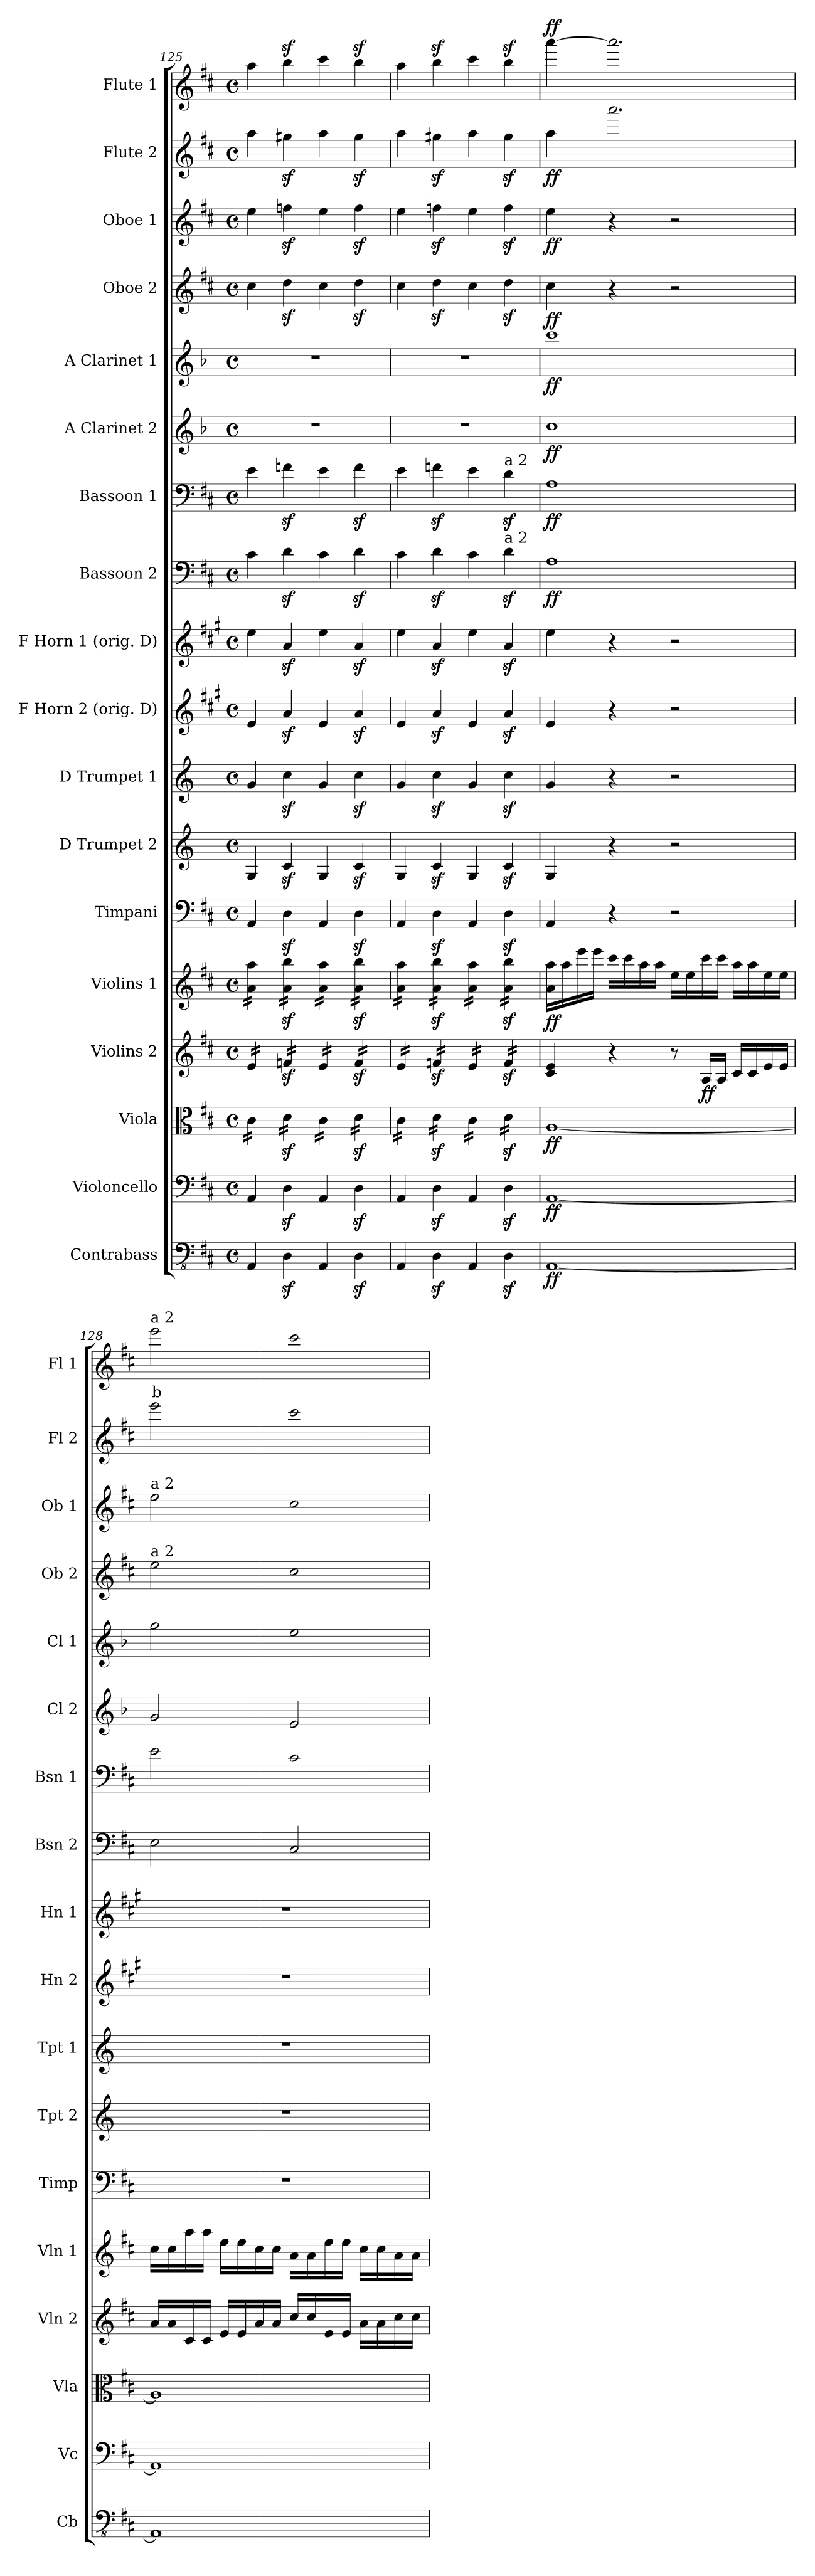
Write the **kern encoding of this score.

**kern	**dynam	**kern	**dynam	**kern	**dynam	**kern	**dynam	**kern	**dynam	**kern	**kern	**kern	**kern	**kern	**kern	**dynam	**kern	**dynam	**kern	**dynam	**kern	**dynam	**kern	**dynam	**kern	**dynam	**kern	**dynam	**kern	**text	**dynam
*part18	*part18	*part17	*part17	*part16	*part16	*part15	*part15	*part14	*part14	*part13	*part12	*part11	*part10	*part9	*part8	*part8	*part7	*part7	*part6	*part6	*part5	*part5	*part4	*part4	*part3	*part3	*part2	*part2	*part1	*part1	*part1
*staff18	*staff18	*staff17	*staff17	*staff16	*staff16	*staff15	*staff15	*staff14	*staff14	*staff13	*staff12	*staff11	*staff10	*staff9	*staff8	*staff8	*staff7	*staff7	*staff6	*staff6	*staff5	*staff5	*staff4	*staff4	*staff3	*staff3	*staff2	*staff2	*staff1	*staff1	*staff1
*I"Contrabass	*	*I"Violoncello	*	*I"Viola	*	*I"Violins 2	*	*I"Violins 1	*	*I"Timpani	*I"D Trumpet 2	*I"D Trumpet 1	*I"F Horn 2 (orig.  D)	*I"F Horn 1 (orig.  D)	*I"Bassoon 2	*	*I"Bassoon 1	*	*I"A Clarinet 2	*	*I"A Clarinet 1	*	*I"Oboe 2	*	*I"Oboe 1	*	*I"Flute 2	*	*I"Flute 1	*	*
*I'Cb	*	*I'Vc	*	*I'Vla	*	*I'Vln 2	*	*I'Vln 1	*	*I'Timp	*I'Tpt 2	*I'Tpt 1	*I'Hn 2	*I'Hn 1	*I'Bsn 2	*	*I'Bsn 1	*	*I'Cl 2	*	*I'Cl 1	*	*I'Ob 2	*	*I'Ob 1	*	*I'Fl 2	*	*I'Fl 1	*	*
*clefFv4	*	*clefF4	*	*clefC3	*	*clefG2	*	*clefG2	*	*clefF4	*clefG2	*clefG2	*clefG2	*clefG2	*clefF4	*	*clefF4	*	*clefG2	*	*clefG2	*	*clefG2	*	*clefG2	*	*clefG2	*	*clefG2	*	*
*	*	*	*	*	*	*	*	*	*	*	*ITrd-1c-2	*ITrd-1c-2	*ITrd4c7	*ITrd4c7	*	*	*	*	*ITrd2c3	*	*ITrd2c3	*	*	*	*	*	*	*	*	*	*
*k[f#c#]	*	*k[f#c#]	*	*k[f#c#]	*	*k[f#c#]	*	*k[f#c#]	*	*k[f#c#]	*k[f#c#]	*k[f#c#]	*k[f#c#]	*k[f#c#]	*k[f#c#]	*	*k[f#c#]	*	*k[f#c#]	*	*k[f#c#]	*	*k[f#c#]	*	*k[f#c#]	*	*k[f#c#]	*	*k[f#c#]	*	*
*M4/4	*	*M4/4	*	*M4/4	*	*M4/4	*	*M4/4	*	*M4/4	*M4/4	*M4/4	*M4/4	*M4/4	*M4/4	*	*M4/4	*	*M4/4	*	*M4/4	*	*M4/4	*	*M4/4	*	*M4/4	*	*M4/4	*	*
*met(c)	*	*met(c)	*	*met(c)	*	*met(c)	*	*met(c)	*	*met(c)	*met(c)	*met(c)	*met(c)	*met(c)	*met(c)	*	*met(c)	*	*met(c)	*	*met(c)	*	*met(c)	*	*met(c)	*	*met(c)	*	*met(c)	*	*
=125	=125	=125	=125	=125	=125	=125	=125	=125	=125	=125	=125	=125	=125	=125	=125	=125	=125	=125	=125	=125	=125	=125	=125	=125	=125	=125	=125	=125	=125	=125	=125
*	*	*	*	*tremolo	*	*	*	*	*	*	*	*	*	*	*	*	*	*	*	*	*	*	*	*	*	*	*	*	*	*	*
*	*	*	*	*	*	*tremolo	*	*	*	*	*	*	*	*	*	*	*	*	*	*	*	*	*	*	*	*	*	*	*	*	*
*	*	*	*	*	*	*	*	*tremolo	*	*	*	*	*	*	*	*	*	*	*	*	*	*	*	*	*	*	*	*	*	*	*
4AAA/	.	4AA/	.	16c#\LL	.	16e/LL	.	16a\ 16aa\LL	.	4AA/	4A/	4a/	4A/	4a\	4c#\	.	4e\	.	1r	.	1r	.	4cc#\	.	4ee\	.	4aa\	.	4aa\	.	.
.	.	.	.	16c#\	.	16e/	.	16a\ 16aa\	.	.	.	.	.	.	.	.	.	.	.	.	.	.	.	.	.	.	.	.	.	.	.
.	.	.	.	16c#\	.	16e/	.	16a\ 16aa\	.	.	.	.	.	.	.	.	.	.	.	.	.	.	.	.	.	.	.	.	.	.	.
.	.	.	.	16c#\JJ	.	16e/JJ	.	16a\ 16aa\JJ	.	.	.	.	.	.	.	.	.	.	.	.	.	.	.	.	.	.	.	.	.	.	.
4DDz<\	.	4Dz<\	.	16dz<\LL	.	16fnz</LL	.	16a\z< 16bb\z<LL	.	4Dz<\	4dz</	4ddz<\	4dz</	4dz</	4dz<\	.	4fnz<\	.	.	.	.	.	4ddz<\	.	4ffnz<\	.	4gg#Xz<\	.	4bbz<\	.	.
.	.	.	.	16dz<\	.	16fnz</	.	16a\z< 16bb\z<	.	.	.	.	.	.	.	.	.	.	.	.	.	.	.	.	.	.	.	.	.	.	.
.	.	.	.	16dz<\	.	16fnz</	.	16a\z< 16bb\z<	.	.	.	.	.	.	.	.	.	.	.	.	.	.	.	.	.	.	.	.	.	.	.
.	.	.	.	16dz<\JJ	.	16fnz</JJ	.	16a\z< 16bb\z<JJ	.	.	.	.	.	.	.	.	.	.	.	.	.	.	.	.	.	.	.	.	.	.	.
4AAA/	.	4AA/	.	16c#\LL	.	16e/LL	.	16a\ 16aa\LL	.	4AA/	4A/	4a/	4A/	4a\	4c#\	.	4e\	.	.	.	.	.	4cc#\	.	4ee\	.	4aa\	.	4ccc#\	.	.
.	.	.	.	16c#\	.	16e/	.	16a\ 16aa\	.	.	.	.	.	.	.	.	.	.	.	.	.	.	.	.	.	.	.	.	.	.	.
.	.	.	.	16c#\	.	16e/	.	16a\ 16aa\	.	.	.	.	.	.	.	.	.	.	.	.	.	.	.	.	.	.	.	.	.	.	.
.	.	.	.	16c#\JJ	.	16e/JJ	.	16a\ 16aa\JJ	.	.	.	.	.	.	.	.	.	.	.	.	.	.	.	.	.	.	.	.	.	.	.
4DDz<\	.	4Dz<\	.	16dz<\LL	.	16fz</LL	.	16a\z< 16bb\z<LL	.	4Dz<\	4dz</	4ddz<\	4dz</	4dz</	4dz<\	.	4fz<\	.	.	.	.	.	4ddz<\	.	4ffz<\	.	4gg#z<\	.	4bbz<\	.	.
.	.	.	.	16dz<\	.	16fz</	.	16a\z< 16bb\z<	.	.	.	.	.	.	.	.	.	.	.	.	.	.	.	.	.	.	.	.	.	.	.
.	.	.	.	16dz<\	.	16fz</	.	16a\z< 16bb\z<	.	.	.	.	.	.	.	.	.	.	.	.	.	.	.	.	.	.	.	.	.	.	.
.	.	.	.	16dz<\JJ	.	16fz</JJ	.	16a\z< 16bb\z<JJ	.	.	.	.	.	.	.	.	.	.	.	.	.	.	.	.	.	.	.	.	.	.	.
=126	=126	=126	=126	=126	=126	=126	=126	=126	=126	=126	=126	=126	=126	=126	=126	=126	=126	=126	=126	=126	=126	=126	=126	=126	=126	=126	=126	=126	=126	=126	=126
4AAA/	.	4AA/	.	16c#\LL	.	16e/LL	.	16a\ 16aa\LL	.	4AA/	4A/	4a/	4A/	4a\	4c#\	.	4e\	.	1r	.	1r	.	4cc#\	.	4ee\	.	4aa\	.	4aa\	.	.
.	.	.	.	16c#\	.	16e/	.	16a\ 16aa\	.	.	.	.	.	.	.	.	.	.	.	.	.	.	.	.	.	.	.	.	.	.	.
.	.	.	.	16c#\	.	16e/	.	16a\ 16aa\	.	.	.	.	.	.	.	.	.	.	.	.	.	.	.	.	.	.	.	.	.	.	.
.	.	.	.	16c#\JJ	.	16e/JJ	.	16a\ 16aa\JJ	.	.	.	.	.	.	.	.	.	.	.	.	.	.	.	.	.	.	.	.	.	.	.
4DDz<\	.	4Dz<\	.	16dz<\LL	.	16fnz</LL	.	16a\z< 16bb\z<LL	.	4Dz<\	4dz</	4ddz<\	4dz</	4dz</	4dz<\	.	4fnz<\	.	.	.	.	.	4ddz<\	.	4ffnz<\	.	4gg#Xz<\	.	4bbz<\	.	.
.	.	.	.	16dz<\	.	16fnz</	.	16a\z< 16bb\z<	.	.	.	.	.	.	.	.	.	.	.	.	.	.	.	.	.	.	.	.	.	.	.
.	.	.	.	16dz<\	.	16fnz</	.	16a\z< 16bb\z<	.	.	.	.	.	.	.	.	.	.	.	.	.	.	.	.	.	.	.	.	.	.	.
.	.	.	.	16dz<\JJ	.	16fnz</JJ	.	16a\z< 16bb\z<JJ	.	.	.	.	.	.	.	.	.	.	.	.	.	.	.	.	.	.	.	.	.	.	.
4AAA/	.	4AA/	.	16c#\LL	.	16e/LL	.	16a\ 16aa\LL	.	4AA/	4A/	4a/	4A/	4a\	4c#\	.	4e\	.	.	.	.	.	4cc#\	.	4ee\	.	4aa\	.	4ccc#\	.	.
.	.	.	.	16c#\	.	16e/	.	16a\ 16aa\	.	.	.	.	.	.	.	.	.	.	.	.	.	.	.	.	.	.	.	.	.	.	.
.	.	.	.	16c#\	.	16e/	.	16a\ 16aa\	.	.	.	.	.	.	.	.	.	.	.	.	.	.	.	.	.	.	.	.	.	.	.
.	.	.	.	16c#\JJ	.	16e/JJ	.	16a\ 16aa\JJ	.	.	.	.	.	.	.	.	.	.	.	.	.	.	.	.	.	.	.	.	.	.	.
!	!	!	!	!	!	!	!	!	!	!	!	!	!	!	!	!	!LO:TX:a:t=a 2	!	!	!	!	!	!	!	!	!	!	!	!	!	!
!	!	!	!	!	!	!	!	!	!	!	!	!	!	!	!LO:TX:a:t=a 2	!	!	!	!	!	!	!	!	!	!	!	!	!	!	!	!
4DDz<\	.	4Dz<\	.	16dz<\LL	.	16fz</LL	.	16a\z< 16bb\z<LL	.	4Dz<\	4dz</	4ddz<\	4dz</	4dz</	4dz<\	.	4dz<\	.	.	.	.	.	4ddz<\	.	4ffz<\	.	4gg#z<\	.	4bbz<\	.	.
.	.	.	.	16dz<\	.	16fz</	.	16a\z< 16bb\z<	.	.	.	.	.	.	.	.	.	.	.	.	.	.	.	.	.	.	.	.	.	.	.
.	.	.	.	16dz<\	.	16fz</	.	16a\z< 16bb\z<	.	.	.	.	.	.	.	.	.	.	.	.	.	.	.	.	.	.	.	.	.	.	.
.	.	.	.	16dz<\JJ	.	16fz</JJ	.	16a\z< 16bb\z<JJ	.	.	.	.	.	.	.	.	.	.	.	.	.	.	.	.	.	.	.	.	.	.	.
*	*	*	*	*	*	*	*	*Xtremolo	*	*	*	*	*	*	*	*	*	*	*	*	*	*	*	*	*	*	*	*	*	*	*
*	*	*	*	*	*	*Xtremolo	*	*	*	*	*	*	*	*	*	*	*	*	*	*	*	*	*	*	*	*	*	*	*	*	*
*	*	*	*	*Xtremolo	*	*	*	*	*	*	*	*	*	*	*	*	*	*	*	*	*	*	*	*	*	*	*	*	*	*	*
=127	=127	=127	=127	=127	=127	=127	=127	=127	=127	=127	=127	=127	=127	=127	=127	=127	=127	=127	=127	=127	=127	=127	=127	=127	=127	=127	=127	=127	=127	=127	=127
!	!LO:DY:b	!	!LO:DY:b	!	!LO:DY:b	!	!	!	!LO:DY:b	!	!	!	!	!	!	!LO:DY:b	!	!LO:DY:b	!	!LO:DY:b	!	!LO:DY:b	!	!LO:DY:b	!	!LO:DY:b	!	!LO:DY:b	!	!	!LO:DY:b
[1AAA	ff	[1AA	ff	[1A	ff	4c#/ 4e/	.	16a\ 16aa\LL	ff	4AA/	4A/	4a/	4A/	4a\	1A	ff	1A	ff	1a	ff	1aa	ff	4cc#\	ff	4ee\	ff	4aa\	ff	[4aaa\	.	ff
.	.	.	.	.	.	.	.	16aa\	.	.	.	.	.	.	.	.	.	.	.	.	.	.	.	.	.	.	.	.	.	.	.
.	.	.	.	.	.	.	.	16eee\	.	.	.	.	.	.	.	.	.	.	.	.	.	.	.	.	.	.	.	.	.	.	.
.	.	.	.	.	.	.	.	16eee\JJ	.	.	.	.	.	.	.	.	.	.	.	.	.	.	.	.	.	.	.	.	.	.	.
.	.	.	.	.	.	4r	.	16ccc#\LL	.	4r	4r	4r	4r	4r	.	.	.	.	.	.	.	.	4r	.	4r	.	2.aaa\	.	2.aaa\]	.	.
.	.	.	.	.	.	.	.	16ccc#\	.	.	.	.	.	.	.	.	.	.	.	.	.	.	.	.	.	.	.	.	.	.	.
.	.	.	.	.	.	.	.	16aa\	.	.	.	.	.	.	.	.	.	.	.	.	.	.	.	.	.	.	.	.	.	.	.
.	.	.	.	.	.	.	.	16aa\JJ	.	.	.	.	.	.	.	.	.	.	.	.	.	.	.	.	.	.	.	.	.	.	.
.	.	.	.	.	.	8r	.	16ee\LL	.	2r	2r	2r	2r	2r	.	.	.	.	.	.	.	.	2r	.	2r	.	.	.	.	.	.
.	.	.	.	.	.	.	.	16ee\	.	.	.	.	.	.	.	.	.	.	.	.	.	.	.	.	.	.	.	.	.	.	.
!	!	!	!	!	!	!	!LO:DY:b	!	!	!	!	!	!	!	!	!	!	!	!	!	!	!	!	!	!	!	!	!	!	!	!
.	.	.	.	.	.	16A/LL	ff	16ccc#\	.	.	.	.	.	.	.	.	.	.	.	.	.	.	.	.	.	.	.	.	.	.	.
.	.	.	.	.	.	16A/JJ	.	16ccc#\JJ	.	.	.	.	.	.	.	.	.	.	.	.	.	.	.	.	.	.	.	.	.	.	.
.	.	.	.	.	.	16c#/LL	.	16aa\LL	.	.	.	.	.	.	.	.	.	.	.	.	.	.	.	.	.	.	.	.	.	.	.
.	.	.	.	.	.	16c#/	.	16aa\	.	.	.	.	.	.	.	.	.	.	.	.	.	.	.	.	.	.	.	.	.	.	.
.	.	.	.	.	.	16e/	.	16ee\	.	.	.	.	.	.	.	.	.	.	.	.	.	.	.	.	.	.	.	.	.	.	.
.	.	.	.	.	.	16e/JJ	.	16ee\JJ	.	.	.	.	.	.	.	.	.	.	.	.	.	.	.	.	.	.	.	.	.	.	.
!!LO:PB:g=z
=128	=128	=128	=128	=128	=128	=128	=128	=128	=128	=128	=128	=128	=128	=128	=128	=128	=128	=128	=128	=128	=128	=128	=128	=128	=128	=128	=128	=128	=128	=128	=128
!	!	!	!	!	!	!	!	!	!	!	!	!	!	!	!	!	!	!	!	!	!	!	!	!	!	!	!	!	!LO:TX:a:t=a 2	!	!
!	!	!	!	!	!	!	!	!	!	!	!	!	!	!	!	!	!	!	!	!	!	!	!	!	!LO:TX:a:t=a 2	!	!	!	!	!	!
!	!	!	!	!	!	!	!	!	!	!	!	!	!	!	!	!	!	!	!	!	!	!	!LO:TX:a:t=a 2	!	!	!	!	!	!	!	!
!	!	!	!	!	!	!	!	!	!	!	!	!	!	!	!	!	!	!	!	!	!	!	!	!	!	!	!	!	!	!LO:LY:b:color=#FF0000	!
1AAA]	.	1AA]	.	1A]	.	16a/LL	.	16cc#\LL	.	1r	1r	1r	1r	1r	2E\	.	2e\	.	2e/	.	2ee\	.	2ee\	.	2ee\	.	2eee\	.	2eee\	b	.
.	.	.	.	.	.	16a/	.	16cc#\	.	.	.	.	.	.	.	.	.	.	.	.	.	.	.	.	.	.	.	.	.	.	.
.	.	.	.	.	.	16c#/	.	16aa\	.	.	.	.	.	.	.	.	.	.	.	.	.	.	.	.	.	.	.	.	.	.	.
.	.	.	.	.	.	16c#/JJ	.	16aa\JJ	.	.	.	.	.	.	.	.	.	.	.	.	.	.	.	.	.	.	.	.	.	.	.
.	.	.	.	.	.	16e/LL	.	16ee\LL	.	.	.	.	.	.	.	.	.	.	.	.	.	.	.	.	.	.	.	.	.	.	.
.	.	.	.	.	.	16e/	.	16ee\	.	.	.	.	.	.	.	.	.	.	.	.	.	.	.	.	.	.	.	.	.	.	.
.	.	.	.	.	.	16a/	.	16cc#\	.	.	.	.	.	.	.	.	.	.	.	.	.	.	.	.	.	.	.	.	.	.	.
.	.	.	.	.	.	16a/JJ	.	16cc#\JJ	.	.	.	.	.	.	.	.	.	.	.	.	.	.	.	.	.	.	.	.	.	.	.
.	.	.	.	.	.	16cc#/LL	.	16a\LL	.	.	.	.	.	.	2C#/	.	2c#\	.	2c#/	.	2cc#\	.	2cc#\	.	2cc#\	.	2ccc#\	.	2ccc#\	.	.
.	.	.	.	.	.	16cc#/	.	16a\	.	.	.	.	.	.	.	.	.	.	.	.	.	.	.	.	.	.	.	.	.	.	.
.	.	.	.	.	.	16e/	.	16ee\	.	.	.	.	.	.	.	.	.	.	.	.	.	.	.	.	.	.	.	.	.	.	.
.	.	.	.	.	.	16e/JJ	.	16ee\JJ	.	.	.	.	.	.	.	.	.	.	.	.	.	.	.	.	.	.	.	.	.	.	.
.	.	.	.	.	.	16a\LL	.	16cc#\LL	.	.	.	.	.	.	.	.	.	.	.	.	.	.	.	.	.	.	.	.	.	.	.
.	.	.	.	.	.	16a\	.	16cc#\	.	.	.	.	.	.	.	.	.	.	.	.	.	.	.	.	.	.	.	.	.	.	.
.	.	.	.	.	.	16cc#\	.	16a\	.	.	.	.	.	.	.	.	.	.	.	.	.	.	.	.	.	.	.	.	.	.	.
.	.	.	.	.	.	16cc#\JJ	.	16a\JJ	.	.	.	.	.	.	.	.	.	.	.	.	.	.	.	.	.	.	.	.	.	.	.
=	=	=	=	=	=	=	=	=	=	=	=	=	=	=	=	=	=	=	=	=	=	=	=	=	=	=	=	=	=	=	=
*-	*-	*-	*-	*-	*-	*-	*-	*-	*-	*-	*-	*-	*-	*-	*-	*-	*-	*-	*-	*-	*-	*-	*-	*-	*-	*-	*-	*-	*-	*-	*-
